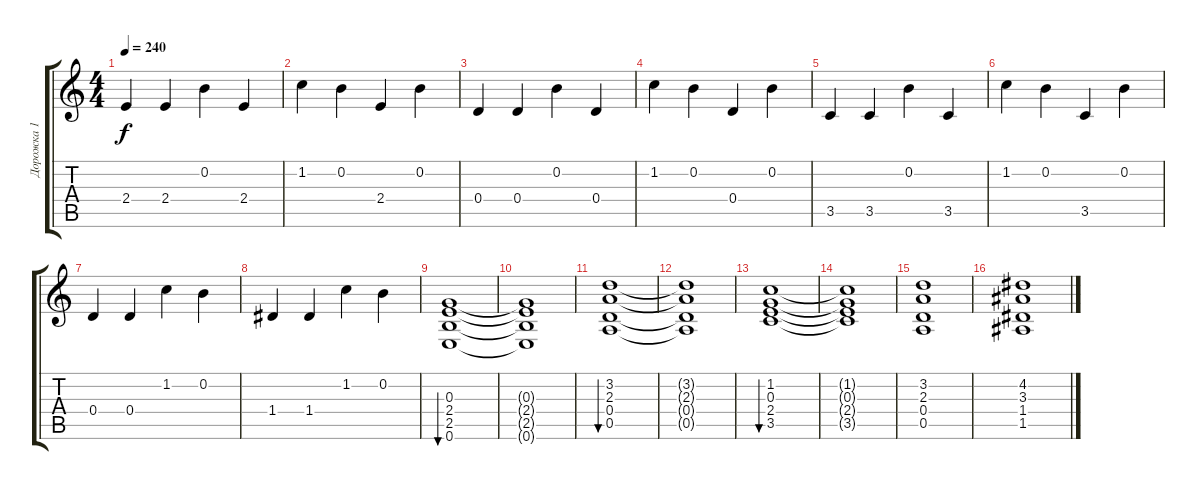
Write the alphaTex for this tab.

\track ("Дорожка 1" "Дорожка 1") {instrument overdrivenguitar}
\staff {score tabs}
\tuning (E4 B3 G3 D3 A2 E2) {hide}
\ts (4 4)
\tempo 240
\clef g2
\ks c
2.4.4{dy f} 2.4.4 0.2.4 2.4.4 |
1.2.4 0.2.4 2.4.4 0.2.4 |
0.4.4 0.4.4 0.2.4 0.4.4 |
1.2.4 0.2.4 0.4.4 0.2.4 |
3.5.4 3.5.4 0.2.4 3.5.4 |
1.2.4 0.2.4 3.5.4 0.2.4 |
0.4.4 0.4.4 1.2.4 0.2.4 |
1.4.4 1.4.4 1.2.4 0.2.4 |
(0.3 2.4 2.5 0.6).1{bu 240} |
(0.3{t} 2.4{t} 2.5{t} 0.6{t}).1 |
(3.2 2.3 0.4 0.5).1{bu 240} |
(3.2{t} 2.3{t} 0.4{t} 0.5{t}).1 |
(1.2 0.3 2.4 3.5).1{bu 240} |
(1.2{t} 0.3{t} 2.4{t} 3.5{t}).1 |
(3.2 2.3 0.4 0.5).1 |
(4.2 3.3 1.4 1.5).1
